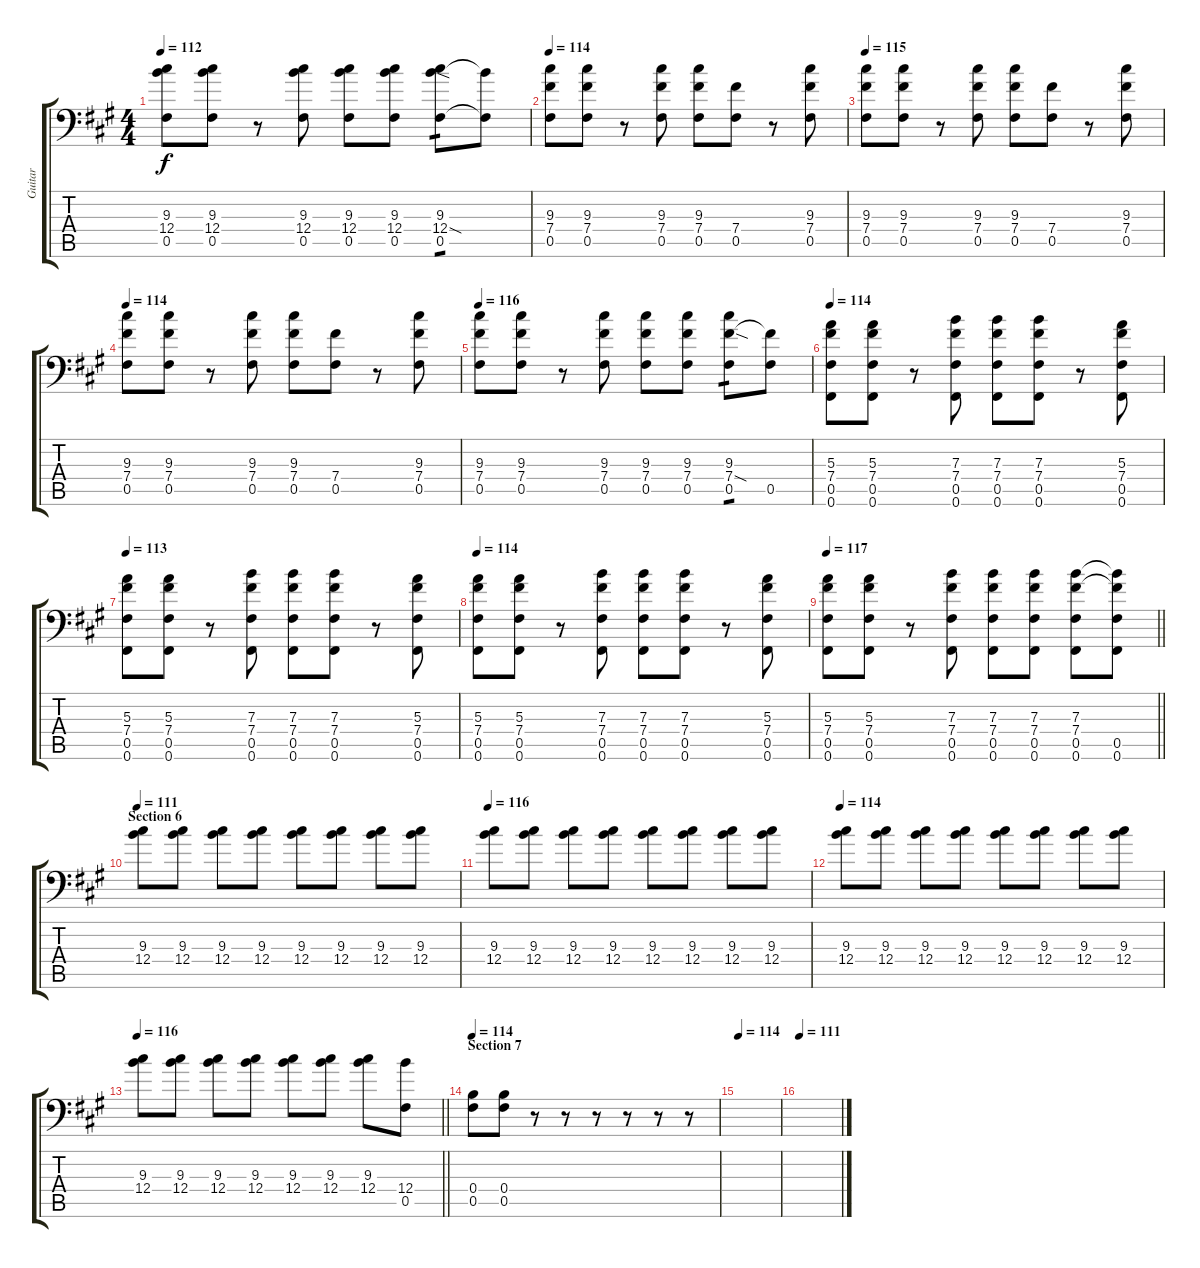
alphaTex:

\track ("Guitar" "Guitar") {instrument overdrivenguitar}
\staff {score tabs}
\tuning (B3 Ab3 E3 B2 Gb2 Gb1) {hide}
\ts (4 4)
\tempo 112
\clef f4
\ks f#minor
(9.3 12.4 0.5).8{dy f} (9.3 12.4 0.5).8 r.8 (9.3 12.4 0.5).8 (9.3 12.4 0.5).8 (9.3 12.4 0.5).8 (9.3 12.4{sod} 0.5).8{tp 1} (12.4{t} 0.5{t}).8 |
\tempo 114
(9.3 7.4 0.5).8 (9.3 7.4 0.5).8 r.8 (9.3 7.4 0.5).8 (9.3 7.4 0.5).8 (7.4 0.5).8 r.8 (9.3 7.4 0.5).8 |
\tempo 115
(9.3 7.4 0.5).8 (9.3 7.4 0.5).8 r.8 (9.3 7.4 0.5).8 (9.3 7.4 0.5).8 (7.4 0.5).8 r.8 (9.3 7.4 0.5).8 |
\tempo 114
(9.3 7.4 0.5).8 (9.3 7.4 0.5).8 r.8 (9.3 7.4 0.5).8 (9.3 7.4 0.5).8 (7.4 0.5).8 r.8 (9.3 7.4 0.5).8 |
\tempo 116
(9.3 7.4 0.5).8 (9.3 7.4 0.5).8 r.8 (9.3 7.4 0.5).8 (9.3 7.4 0.5).8 (9.3 7.4 0.5).8 (9.3 7.4{sod} 0.5).8{tp 1} (7.4{t} 0.5).8 |
\tempo 114
(5.3 7.4 0.5 0.6).8 (5.3 7.4 0.5 0.6).8 r.8 (7.3 7.4 0.5 0.6).8 (7.3 7.4 0.5 0.6).8 (7.3 7.4 0.5 0.6).8 r.8 (5.3 7.4 0.5 0.6).8 |
\tempo 113
(5.3 7.4 0.5 0.6).8 (5.3 7.4 0.5 0.6).8 r.8 (7.3 7.4 0.5 0.6).8 (7.3 7.4 0.5 0.6).8 (7.3 7.4 0.5 0.6).8 r.8 (5.3 7.4 0.5 0.6).8 |
\tempo 114
(5.3 7.4 0.5 0.6).8 (5.3 7.4 0.5 0.6).8 r.8 (7.3 7.4 0.5 0.6).8 (7.3 7.4 0.5 0.6).8 (7.3 7.4 0.5 0.6).8 r.8 (5.3 7.4 0.5 0.6).8 |
\tempo 117
\barLineRight lightlight
(5.3 7.4 0.5 0.6).8 (5.3 7.4 0.5 0.6).8 r.8 (7.3 7.4 0.5 0.6).8 (7.3 7.4 0.5 0.6).8 (7.3 7.4 0.5 0.6).8 (7.3 7.4 0.5 0.6).8 (7.3{t} 7.4{t} 0.5 0.6).8 |
\section ("" "Section 6")
\tempo 111
(9.3 12.4).8{volume 13} (9.3 12.4).8 (9.3 12.4).8 (9.3 12.4).8 (9.3 12.4).8 (9.3 12.4).8 (9.3 12.4).8 (9.3 12.4).8 |
\tempo 116
(9.3 12.4).8 (9.3 12.4).8 (9.3 12.4).8 (9.3 12.4).8 (9.3 12.4).8 (9.3 12.4).8 (9.3 12.4).8 (9.3 12.4).8 |
\tempo 114
(9.3 12.4).8 (9.3 12.4).8 (9.3 12.4).8 (9.3 12.4).8 (9.3 12.4).8 (9.3 12.4).8 (9.3 12.4).8 (9.3 12.4).8 |
\tempo 116
\barLineRight lightlight
(9.3 12.4).8 (9.3 12.4).8 (9.3 12.4).8 (9.3 12.4).8 (9.3 12.4).8 (9.3 12.4).8 (9.3 12.4).8 (12.4 0.5).8 |
\section ("" "Section 7")
\tempo 114
(0.4 0.5).8 (0.4 0.5).8 r.8 r.8 r.8 r.8 r.8 r.8 |
\tempo 114
|
\tempo 111
